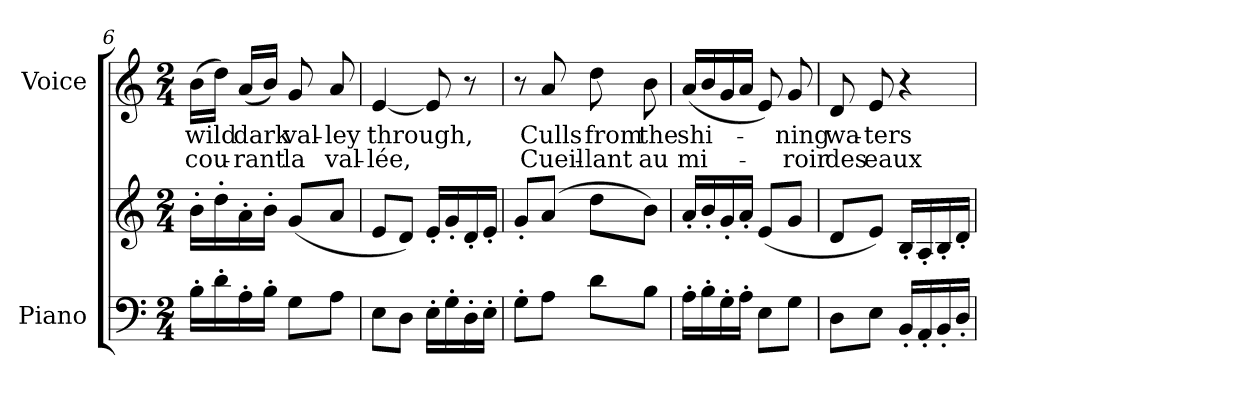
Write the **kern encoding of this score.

**kern	**kern	**kern	**text	**text
*part2	*part2	*part1	*part1	*part1
*staff3	*staff2	*staff1	*staff1	*staff1
*I"Piano	*	*I"Voice	*	*
*I'Pno	*	*	*	*
*clefF4	*clefG2	*clefG2	*	*
*k[]	*k[]	*k[]	*	*
*M2/4	*M2/4	*M2/4	*	*
=6	=6	=6	=6	=6
16B'\LL	16b'\LL	(16b\LL	wild	-cou-
16d'\	16dd'\	16dd\JJ)	.	.
16A'\	16a'\	(16a/LL	dark	-rant
16B'\JJ	16b'\JJ	16b/JJ)	.	.
8G\L	(8g/L	8g/	val-	la
8A\J	8a/J	8a/	-ley	val-
=7	=7	=7	=7	=7
8E\L	8e/L	[4e/	through,	-lée,
8D\J	8d/J)	.	.	.
16E'\LL	16e'/LL	8e/]	.	.
16G'\	16g'/	.	.	.
16D'\	16d'/	8r	.	.
16E'\JJ	16e'/JJ	.	.	.
=8	=8	=8	=8	=8
8G'\L	8g'/L	8r	.	.
8A\J	(8a/J	8a/	Culls	Cueil-
8d\L	8dd\L	8dd\	from	-lant
8B\J	8b\J)	8b\	the	au
=9	=9	=9	=9	=9
16A'\LL	16a'/LL	(16a/LL	shi-	mi-
16B'\	16b'/	16b/	.	.
16G'\	16g'/	16g/	.	.
16A'\JJ	16a'/JJ	16a/JJ	.	.
8E\L	(8e/L	8e/)	.	.
8G\J	8g/J	8g/	-ning	-roir
=10	=10	=10	=10	=10
8D\L	8d/L	8d/	wa-	des
8E\J	8e/J)	8e/	-ters	eaux
16BB'/LL	16B'/LL	4r	.	.
16AA'/	16A'/	.	.	.
16BB'/	16B'/	.	.	.
16D'/JJ	16d'/JJ	.	.	.
=	=	=	=	=
*-	*-	*-	*-	*-
